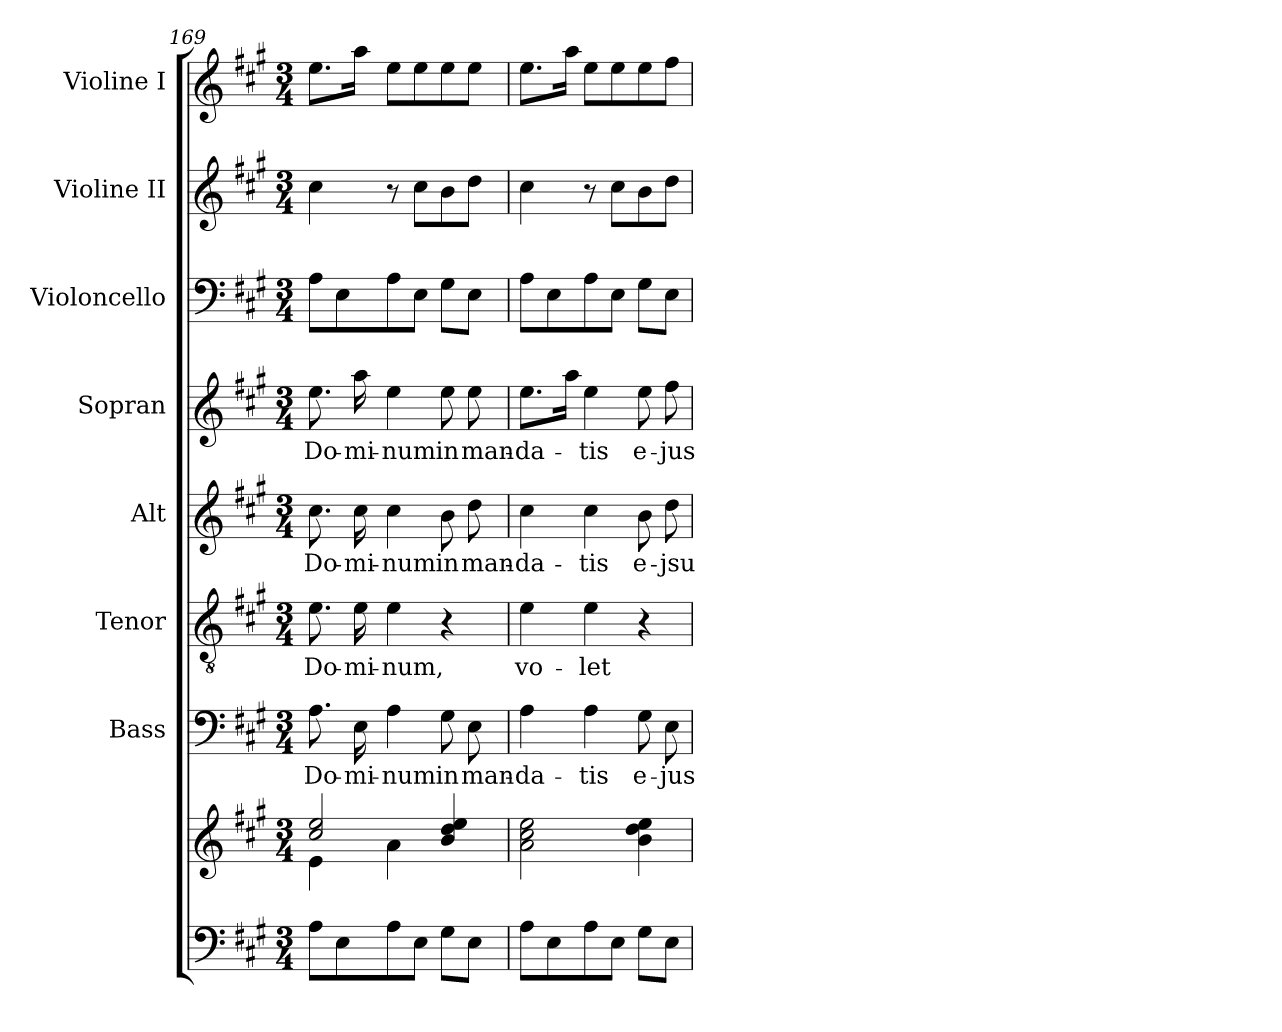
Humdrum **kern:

**kern	**kern	**kern	**text	**kern	**text	**kern	**text	**kern	**text	**kern	**kern	**kern
*part8	*part8	*part7	*part7	*part6	*part6	*part5	*part5	*part4	*part4	*part3	*part2	*part1
*staff9	*staff8	*staff7	*staff7	*staff6	*staff6	*staff5	*staff5	*staff4	*staff4	*staff3	*staff2	*staff1
*	*	*I"Bass	*	*I"Tenor	*	*I"Alt	*	*I"Sopran	*	*I"Violoncello	*I"Violine II	*I"Violine I
*	*	*I'B.	*	*I'T.	*	*I'A.	*	*I'S.	*	*I'Vc.	*I'Vl. II	*I'Vl. I
*clefF4	*clefG2	*clefF4	*	*clefGv2	*	*clefG2	*	*clefG2	*	*clefF4	*clefG2	*clefG2
*	*	*	*	*	*	*	*	*	*	*ITrd7c12	*	*
*k[f#c#g#]	*k[f#c#g#]	*k[f#c#g#]	*	*k[f#c#g#]	*	*k[f#c#g#]	*	*k[f#c#g#]	*	*k[f#c#g#]	*k[f#c#g#]	*k[f#c#g#]
*A:	*A:	*A:	*	*A:	*	*A:	*	*A:	*	*A:	*A:	*A:
*M3/4	*M3/4	*M3/4	*	*M3/4	*	*M3/4	*	*M3/4	*	*M3/4	*M3/4	*M3/4
=169	=169	=169	=169	=169	=169	=169	=169	=169	=169	=169	=169	=169
*	*^	*	*	*	*	*	*	*	*	*	*	*
!	!	!	!	!LO:LY:b	!	!LO:LY:b	!	!LO:LY:b	!	!LO:LY:b	!	!	!
8A\L	2cc#/ 2ee/	4e\	8.A\	Do-	8.e\	Do-	8.cc#\	Do-	8.ee\	Do-	8AA\L	4cc#\	8.ee\L
8E\	.	.	.	.	.	.	.	.	.	.	8EE\	.	.
!	!	!	!	!LO:LY:b	!	!LO:LY:b	!	!LO:LY:b	!	!LO:LY:b	!	!	!
.	.	.	16E\	-mi-	16e\	-mi-	16cc#\	-mi-	16aa\	-mi-	.	.	16aa\Jk
!	!	!	!	!LO:LY:b	!	!LO:LY:b	!	!LO:LY:b	!	!LO:LY:b	!	!	!
8A\	.	4a\	4A\	-num	4e\	-num,	4cc#\	-num	4ee\	-num	8AA\	8r	8ee\L
8E\J	.	.	.	.	.	.	.	.	.	.	8EE\J	8cc#\L	8ee\
!	!	!	!	!LO:LY:b	!	!	!	!LO:LY:b	!	!LO:LY:b	!	!	!
8G#\L	4b/ 4dd/ 4ee/	4ryy	8G#\	in	4r	.	8b\	in	8ee\	in	8GG#\L	8b\	8ee\
!	!	!	!	!LO:LY:b	!	!	!	!LO:LY:b	!	!LO:LY:b	!	!	!
8E\J	.	.	8E\	man-	.	.	8dd\	man-	8ee\	man-	8EE\J	8dd\J	8ee\J
*	*v	*v	*	*	*	*	*	*	*	*	*	*	*
=170	=170	=170	=170	=170	=170	=170	=170	=170	=170	=170	=170	=170
!	!	!	!LO:LY:b	!	!LO:LY:b	!	!LO:LY:b	!	!LO:LY:b	!	!	!
8A\L	2a\ 2cc#\ 2ee\	4A\	-da-	4e\	vo-	4cc#\	-da-	8.ee\L	-da-	8AA\L	4cc#\	8.ee\L
8E\	.	.	.	.	.	.	.	.	.	8EE\	.	.
.	.	.	.	.	.	.	.	16aa\Jk	.	.	.	16aa\Jk
!	!	!	!LO:LY:b	!	!LO:LY:b	!	!LO:LY:b	!	!LO:LY:b	!	!	!
8A\	.	4A\	-tis	4e\	-let	4cc#\	-tis	4ee\	-tis	8AA\	8r	8ee\L
8E\J	.	.	.	.	.	.	.	.	.	8EE\J	8cc#\L	8ee\
!	!	!	!LO:LY:b	!	!	!	!LO:LY:b	!	!LO:LY:b	!	!	!
8G#\L	4b\ 4dd\ 4ee\	8G#\	e-	4r	.	8b\	e-	8ee\	e-	8GG#\L	8b\	8ee\
!	!	!	!LO:LY:b	!	!	!	!LO:LY:b	!	!LO:LY:b	!	!	!
8E\J	.	8E\	-jus	.	.	8dd\	-jsu	8ff#\	-jus	8EE\J	8dd\J	8ff#\J
=	=	=	=	=	=	=	=	=	=	=	=	=
*-	*-	*-	*-	*-	*-	*-	*-	*-	*-	*-	*-	*-
